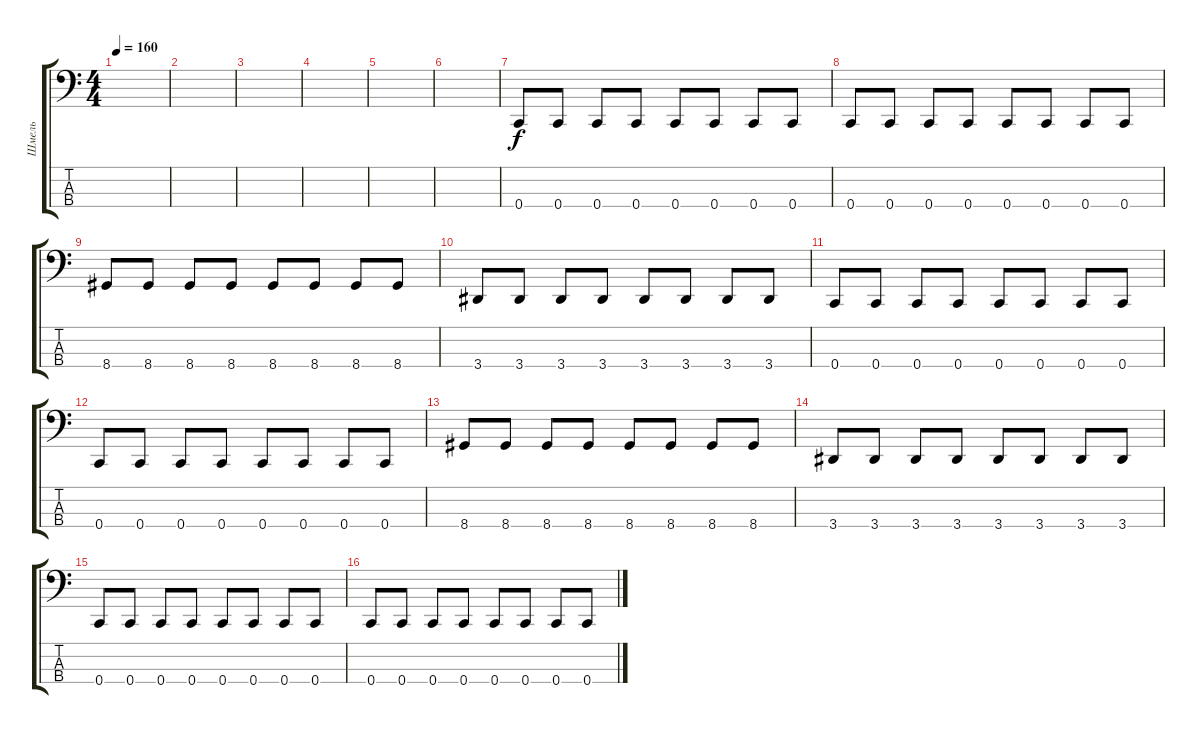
\track ("Шмель" "Шмель") {instrument electricbassfinger}
\staff {score tabs}
\tuning (F2 C2 G1 C1) {hide}
\ts (4 4)
\tempo 160
\clef f4
\ks c
|
|
|
|
|
|
0.4.8 0.4.8 0.4.8 0.4.8 0.4.8 0.4.8 0.4.8 0.4.8 |
0.4.8 0.4.8 0.4.8 0.4.8 0.4.8 0.4.8 0.4.8 0.4.8 |
8.4.8 8.4.8 8.4.8 8.4.8 8.4.8 8.4.8 8.4.8 8.4.8 |
3.4.8 3.4.8 3.4.8 3.4.8 3.4.8 3.4.8 3.4.8 3.4.8 |
0.4.8 0.4.8 0.4.8 0.4.8 0.4.8 0.4.8 0.4.8 0.4.8 |
0.4.8 0.4.8 0.4.8 0.4.8 0.4.8 0.4.8 0.4.8 0.4.8 |
8.4.8 8.4.8 8.4.8 8.4.8 8.4.8 8.4.8 8.4.8 8.4.8 |
3.4.8 3.4.8 3.4.8 3.4.8 3.4.8 3.4.8 3.4.8 3.4.8 |
0.4.8 0.4.8 0.4.8 0.4.8 0.4.8 0.4.8 0.4.8 0.4.8 |
0.4.8 0.4.8 0.4.8 0.4.8 0.4.8 0.4.8 0.4.8 0.4.8
